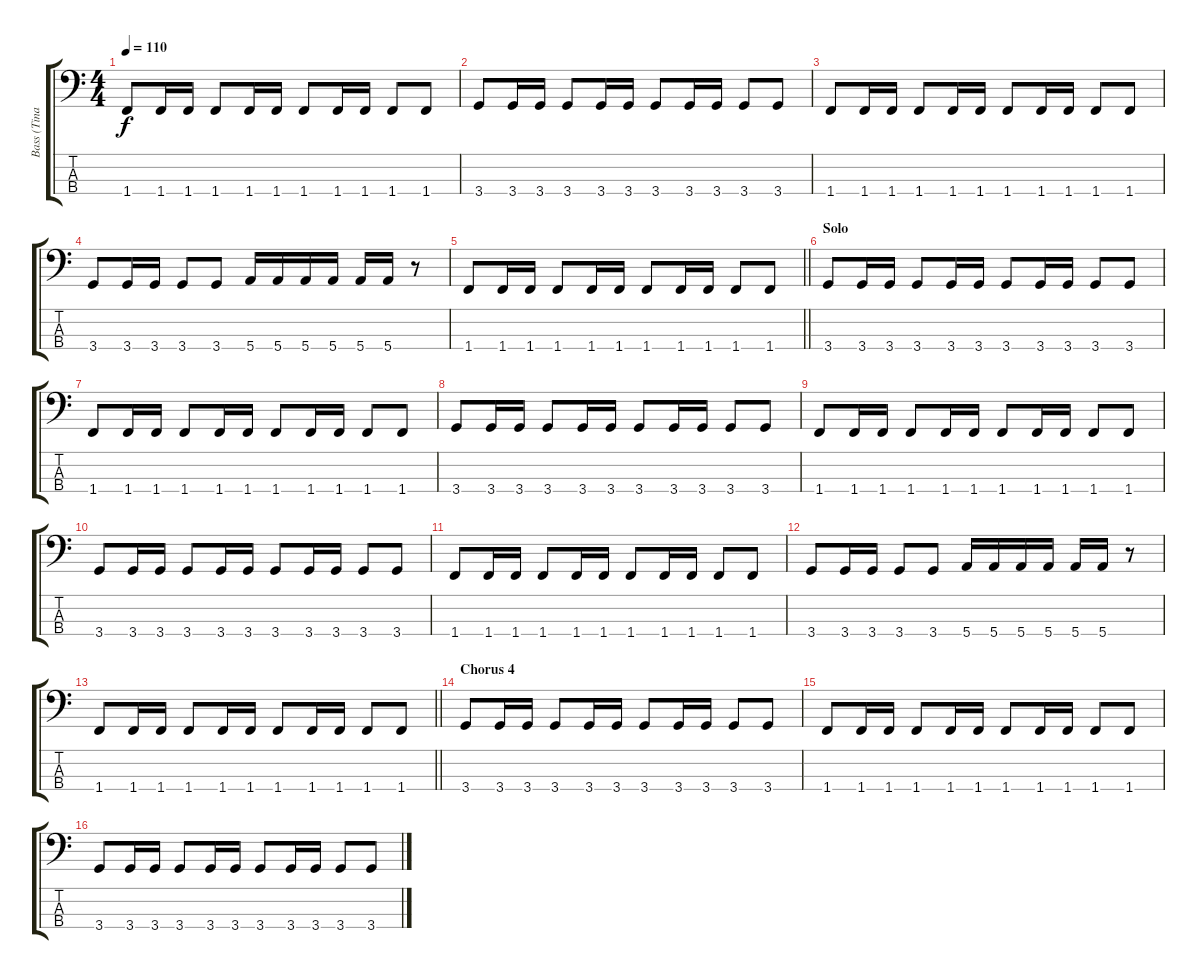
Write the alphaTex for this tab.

\track ("Bass (Tina Weymouth)" "Bass (Tina") {instrument electricbasspick}
\staff {score tabs}
\tuning (G2 D2 A1 E1) {hide}
\ts (4 4)
\tempo 110
\clef f4
\ks c
1.4.8{dy f} 1.4.16 1.4.16 1.4.8 1.4.16 1.4.16 1.4.8 1.4.16 1.4.16 1.4.8 1.4.8 |
3.4.8 3.4.16 3.4.16 3.4.8 3.4.16 3.4.16 3.4.8 3.4.16 3.4.16 3.4.8 3.4.8 |
1.4.8 1.4.16 1.4.16 1.4.8 1.4.16 1.4.16 1.4.8 1.4.16 1.4.16 1.4.8 1.4.8 |
3.4.8 3.4.16 3.4.16 3.4.8 3.4.8 5.4.16 5.4.16 5.4.16 5.4.16 5.4.16 5.4.16 r.8 |
\barLineRight lightlight
1.4.8 1.4.16 1.4.16 1.4.8 1.4.16 1.4.16 1.4.8 1.4.16 1.4.16 1.4.8 1.4.8 |
\section ("" "Solo")
3.4.8 3.4.16 3.4.16 3.4.8 3.4.16 3.4.16 3.4.8 3.4.16 3.4.16 3.4.8 3.4.8 |
1.4.8 1.4.16 1.4.16 1.4.8 1.4.16 1.4.16 1.4.8 1.4.16 1.4.16 1.4.8 1.4.8 |
3.4.8 3.4.16 3.4.16 3.4.8 3.4.16 3.4.16 3.4.8 3.4.16 3.4.16 3.4.8 3.4.8 |
1.4.8 1.4.16 1.4.16 1.4.8 1.4.16 1.4.16 1.4.8 1.4.16 1.4.16 1.4.8 1.4.8 |
3.4.8 3.4.16 3.4.16 3.4.8 3.4.16 3.4.16 3.4.8 3.4.16 3.4.16 3.4.8 3.4.8 |
1.4.8 1.4.16 1.4.16 1.4.8 1.4.16 1.4.16 1.4.8 1.4.16 1.4.16 1.4.8 1.4.8 |
3.4.8 3.4.16 3.4.16 3.4.8 3.4.8 5.4.16 5.4.16 5.4.16 5.4.16 5.4.16 5.4.16 r.8 |
\barLineRight lightlight
1.4.8 1.4.16 1.4.16 1.4.8 1.4.16 1.4.16 1.4.8 1.4.16 1.4.16 1.4.8 1.4.8 |
\section ("" "Chorus 4")
3.4.8 3.4.16 3.4.16 3.4.8 3.4.16 3.4.16 3.4.8 3.4.16 3.4.16 3.4.8 3.4.8 |
1.4.8 1.4.16 1.4.16 1.4.8 1.4.16 1.4.16 1.4.8 1.4.16 1.4.16 1.4.8 1.4.8 |
3.4.8 3.4.16 3.4.16 3.4.8 3.4.16 3.4.16 3.4.8 3.4.16 3.4.16 3.4.8 3.4.8
